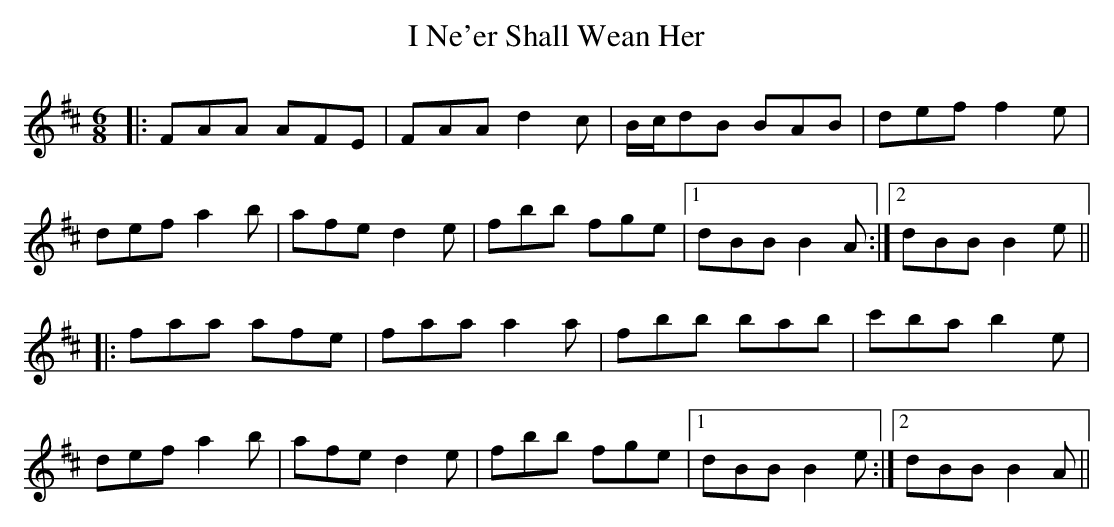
X:1
T: I Ne'er Shall Wean Her
M: 6/8
L: 1/8
K: Bmin
|:FAA AFE|FAA d2c|B/c/dB BAB|def f2e|
def a2b|afe d2e|fbb fge|1 dBB B2A:|2 dBB B2e||
|:faa afe|faa a2a|fbb bab|c'ba b2e|
def a2b|afe d2e|fbb fge|1 dBB B2e:|2 dBB B2A||
